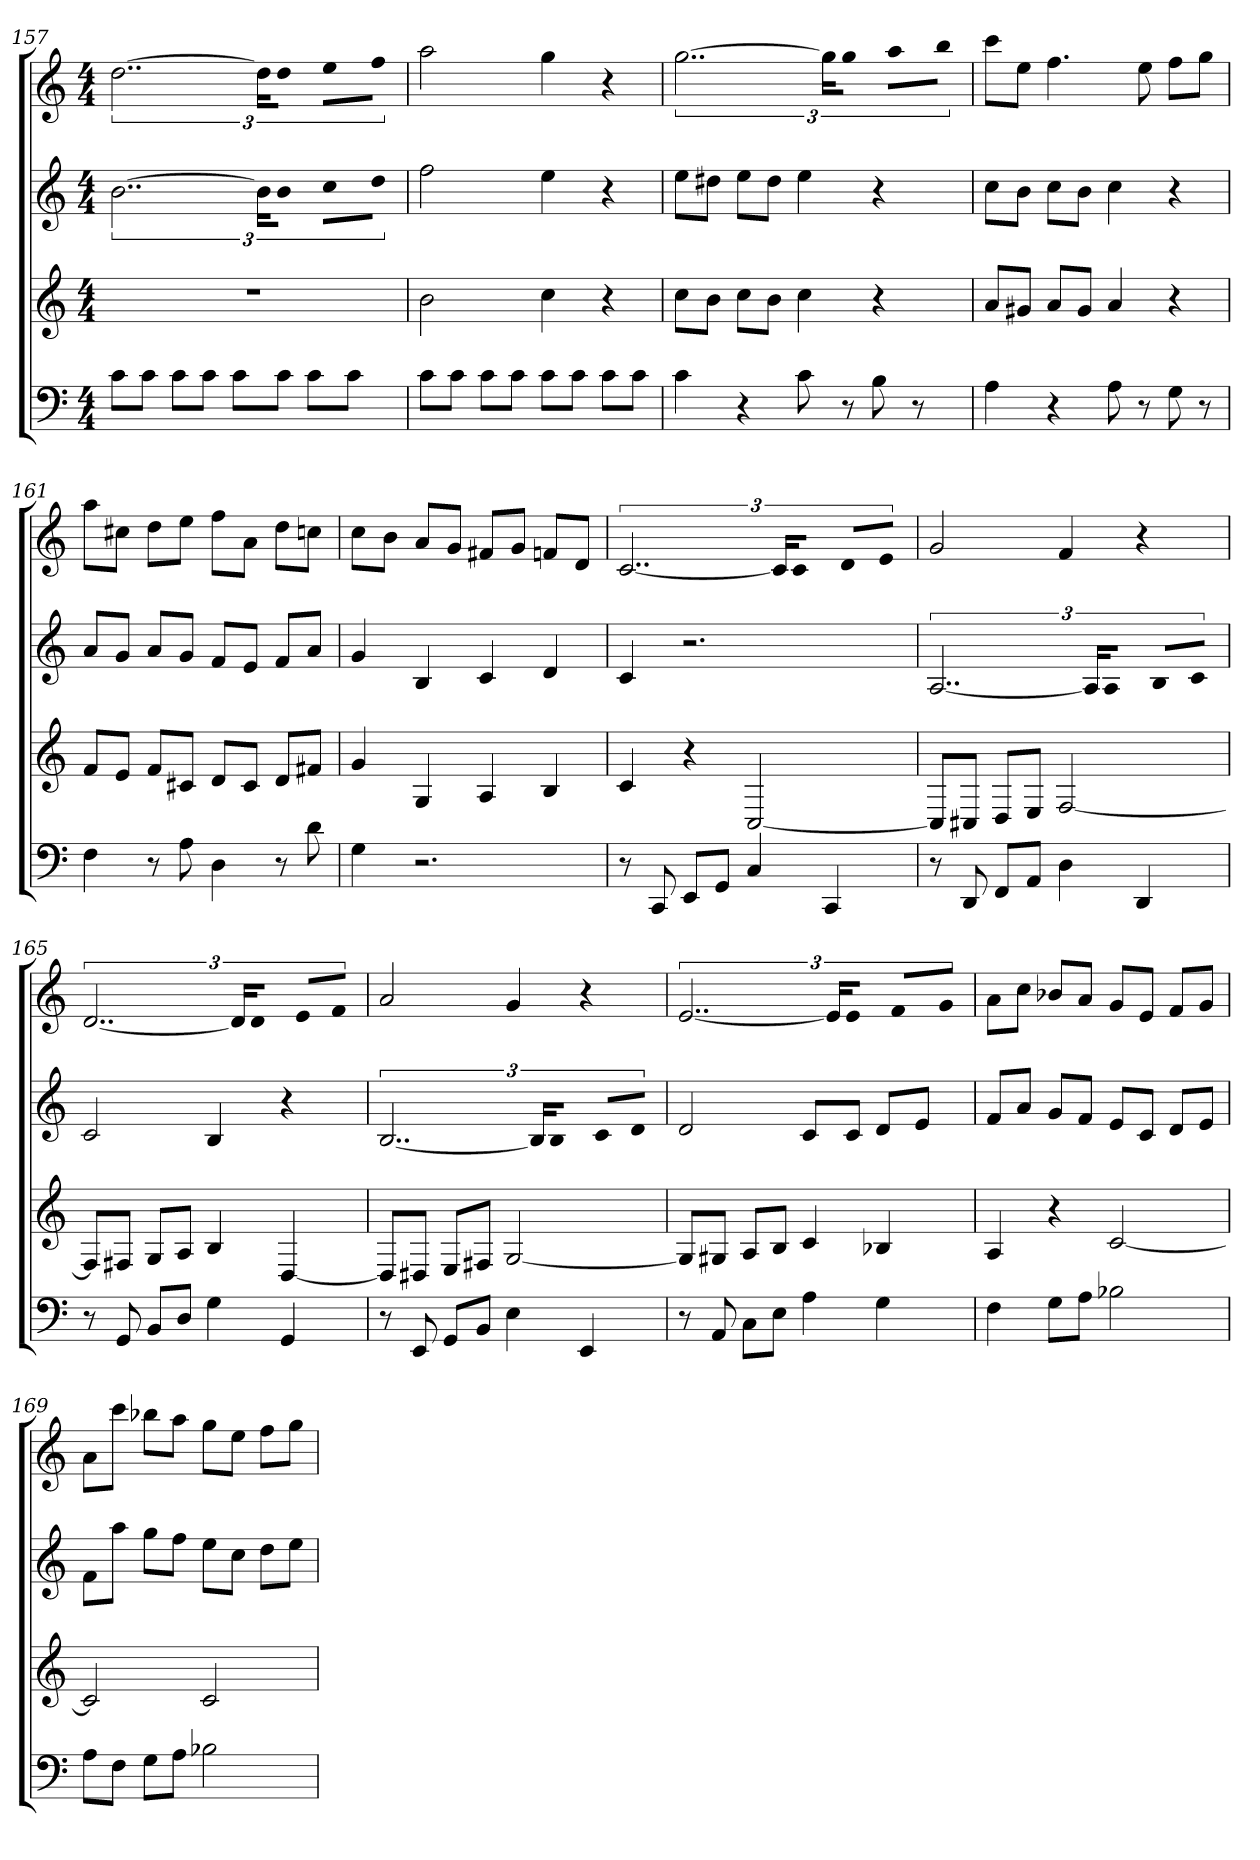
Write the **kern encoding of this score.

**kern	**kern	**kern	**kern
*part4	*part3	*part2	*part1
*staff4	*staff3	*staff2	*staff1
*k[]	*k[]	*k[]	*k[]
*C:	*C:	*C:	*C:
*M4/4	*M4/4	*M4/4	*M4/4
=157	=157	=157	=157
8cL	1r	[3..b	[3..dd
8cJ	.	.	.
8cL	.	.	.
8cJ	.	.	.
8cL	.	.	.
.	.	24bKL]	24ddKL]
8cJ	.	8bJ	8ddJ
8cL	.	8ccL	8eeL
8cJ	.	8ddJ	8ffJ
=158	=158	=158	=158
8cL	2b	2ff	2aa
8cJ	.	.	.
8cL	.	.	.
8cJ	.	.	.
8cL	4cc	4ee	4gg
8cJ	.	.	.
8cL	4r	4r	4r
8cJ	.	.	.
=159	=159	=159	=159
4c	8ccL	8eeL	[3..gg
.	8bJ	8dd#XJ	.
4r	8ccL	8eeL	.
.	8bJ	8dd#J	.
8c	4cc	4ee	.
.	.	.	24ggKL]
8r	.	.	8ggJ
8B	4r	4r	8aaL
8r	.	.	8bbJ
=160	=160	=160	=160
4A	8aL	8ccL	8cccL
.	8g#XJ	8bJ	8eeJ
4r	8aL	8ccL	4.ff
.	8g#J	8bJ	.
8A	4a	4cc	.
8r	.	.	8ee
8G	4r	4r	8ffL
8r	.	.	8ggJ
=161	=161	=161	=161
4F	8fL	8aL	8aaL
.	8eJ	8gJ	8cc#XJ
8r	8fL	8aL	8ddL
8A	8c#XJ	8gJ	8eeJ
4D	8dL	8fL	8ffL
.	8c#J	8eJ	8aJ
8r	8dL	8fL	8ddL
8d	8f#XJ	8aJ	8ccnJ
=162	=162	=162	=162
4G	4g	4g	8ccL
.	.	.	8bJ
2.r	4G	4B	8aL
.	.	.	8gJ
.	4A	4c	8f#XL
.	.	.	8gJ
.	4B	4d	8fnL
.	.	.	8dJ
=163	=163	=163	=163
8r	4c	4c	[3..c
8CC	.	.	.
8EEL	4r	2.r	.
8GGJ	.	.	.
4C	[2C	.	.
.	.	.	24cKL]
.	.	.	8cJ
4CC	.	.	8dL
.	.	.	8eJ
=164	=164	=164	=164
8r	8CL]	[3..A	2g
8DD	8C#XJ	.	.
8FFL	8DL	.	.
8AAJ	8EJ	.	.
4D	[2F	.	4f
.	.	24AKL]	.
.	.	8AJ	.
4DD	.	8BL	4r
.	.	8cJ	.
=165	=165	=165	=165
8r	8FL]	2c	[3..d
8GG	8F#XJ	.	.
8BBL	8GL	.	.
8DJ	8AJ	.	.
4G	4B	4B	.
.	.	.	24dKL]
.	.	.	8dJ
4GG	[4D	4r	8eL
.	.	.	8fJ
=166	=166	=166	=166
8r	8DL]	[3..B	2a
8EE	8D#XJ	.	.
8GGL	8EL	.	.
8BBJ	8F#XJ	.	.
4E	[2G	.	4g
.	.	24BKL]	.
.	.	8BJ	.
4EE	.	8cL	4r
.	.	8dJ	.
=167	=167	=167	=167
8r	8GL]	2d	[3..e
8AA	8G#XJ	.	.
8CL	8AL	.	.
8EJ	8BJ	.	.
4A	4c	8cL	.
.	.	.	24eKL]
.	.	8cJ	8eJ
4G	4B-X	8dL	8fL
.	.	8eJ	8gJ
=168	=168	=168	=168
4F	4A	8fL	8aL
.	.	8aJ	8ccJ
8GL	4r	8gL	8b-XL
8AJ	.	8fJ	8aJ
2B-X	[2c	8eL	8gL
.	.	8cJ	8eJ
.	.	8dL	8fL
.	.	8eJ	8gJ
=169	=169	=169	=169
8AL	2c]	8fL	8aL
8FJ	.	8aaJ	8cccJ
8GL	.	8ggL	8bb-XL
8AJ	.	8ffJ	8aaJ
2B-X	2c	8eeL	8ggL
.	.	8ccJ	8eeJ
.	.	8ddL	8ffL
.	.	8eeJ	8ggJ
=	=	=	=
*-	*-	*-	*-
